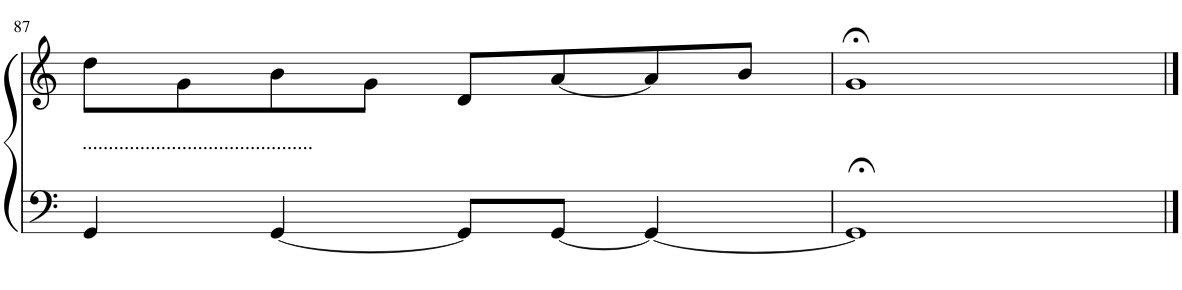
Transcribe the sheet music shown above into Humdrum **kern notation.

**kern	**kern
*part1	*part1
*staff2	*staff1
*I"Piano	*
*I'Pno.	*
!!LO:PB:g=z
*clefF4	*clefG2
*k[]	*k[]
*M4/4	*M4/4
=87	=87
!LO:TX:a:t=............................................	!
4GG/	8dd\L
.	8g\
[4GG/	8b\
.	8g\J
*	*MM80
8GG/L]	8d/L
[8GG/J	[8a/
4GG/_	8a/]
.	8b/J
=88	=88
1GG;<]	1g;<
==	==
*-	*-
